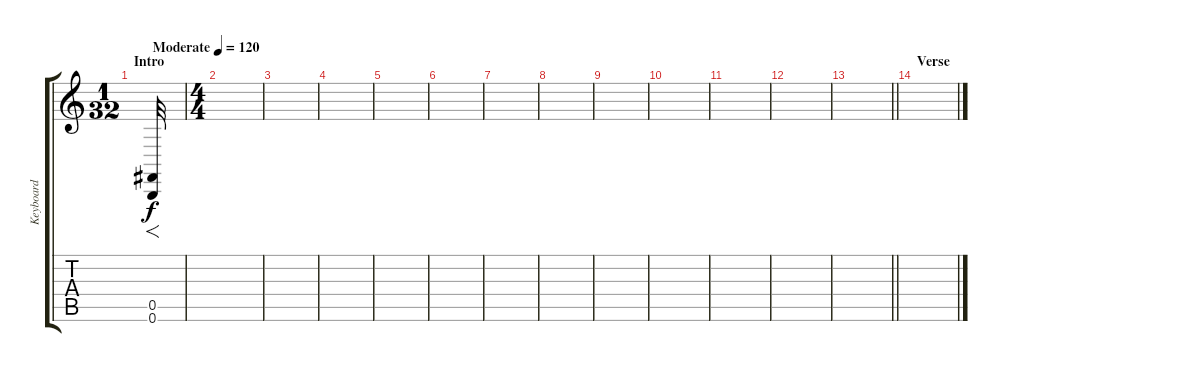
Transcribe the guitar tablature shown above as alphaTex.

\track ("Keyboard" "Keyboard") {instrument lead8bassandlead}
\staff {score tabs}
\tuning (Db4 Ab3 E3 B2 Gb2 B1) {hide}
\ts (1 32)
\section ("" "Intro")
\tempo (120 "Moderate")
\clef g2
\ks c
(0.5 0.6).32{f dy f instrument lead8bassandlead} |
\ts (4 4)
|
|
|
|
|
|
|
|
|
|
|
\barLineRight lightlight
|
\section ("" "Verse")
